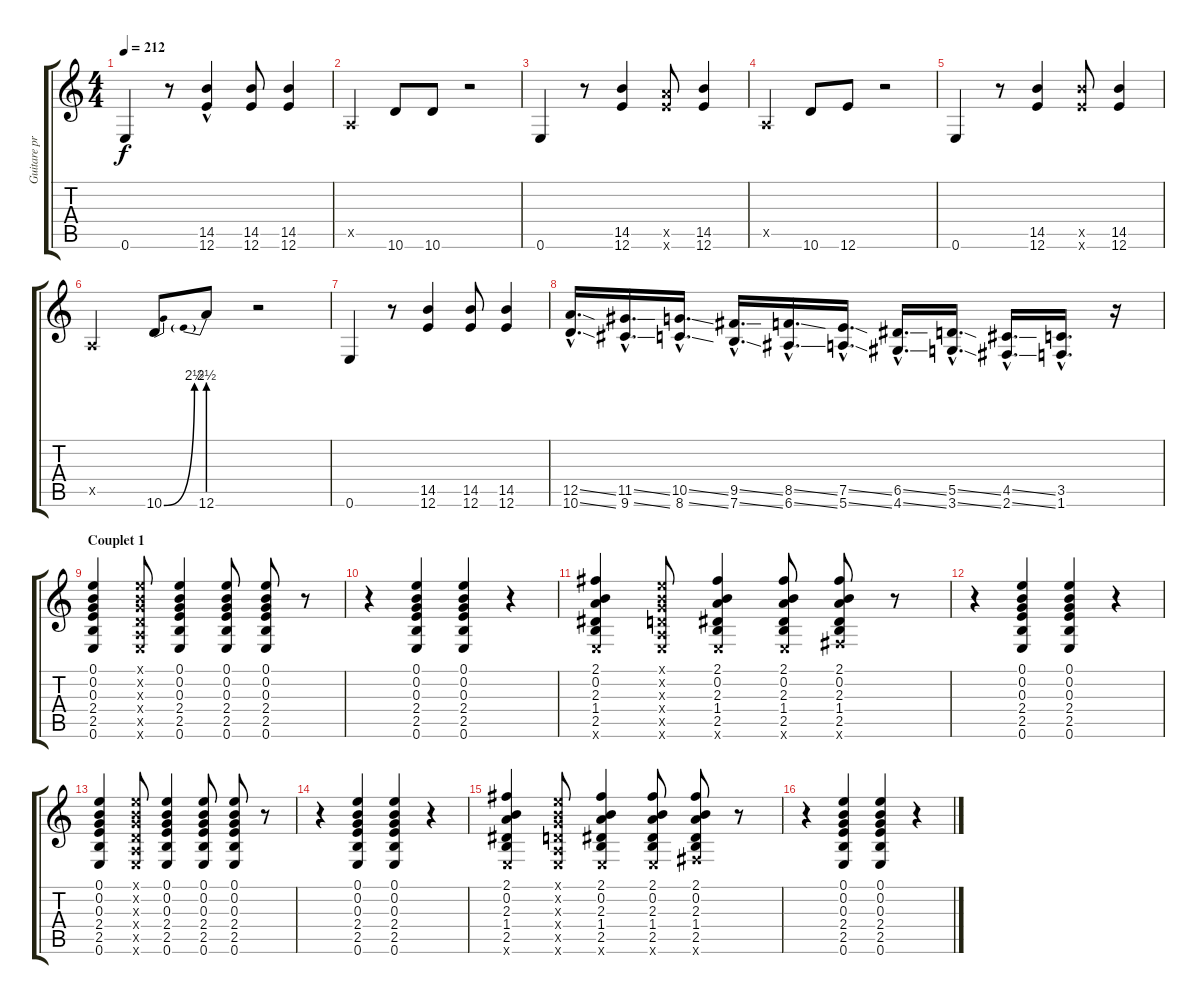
\track ("Guitare principale (saturée)" "Guitare pr") {instrument overdrivenguitar}
\staff {score tabs}
\tuning (E4 B3 G3 D3 A2 E2) {hide}
\ts (4 4)
\tempo 212
\clef g2
\ks c
0.6.4{dy f} r.8 (14.5{hac} 12.6).4 (14.5 12.6).8 (14.5 12.6).4 |
0.5{x}.4 10.6.8 10.6.8 r.2 |
0.6.4 r.8 (14.5 12.6).4 (12.5{x} 12.6{x}).8 (14.5 12.6).4 |
0.5{x}.4 10.6.8 12.6.8 r.2 |
0.6.4 r.8 (14.5 12.6).4 (14.5{x} 12.6{x}).8 (14.5 12.6).4 |
0.5{x}.4 10.6{be (bend 0 0 60 10)}.8 12.6{be (prebend 0 10 60 10)}.8 r.2 |
0.6.4 r.8 (14.5 12.6).4 (14.5 12.6).8 (14.5 12.6).4 |
(12.5{ss hac} 10.6{ss hac}).16{d} (11.5{ss hac} 9.6{ss hac}).16{d} (10.5{ss hac} 8.6{ss hac}).16{d} (9.5{ss hac} 7.6{ss hac}).16{d} (8.5{ss hac} 6.6{ss hac}).16{d} (7.5{ss hac} 5.6{ss hac}).16{d} (6.5{ss hac} 4.6{ss hac}).16{d} (5.5{ss hac} 3.6{ss hac}).16{d} (4.5{ss hac} 2.6{ss hac}).16{d} (3.5{hac} 1.6{hac}).16{d} r.16 |
\section ("" "Couplet 1")
(0.1 0.2 0.3 2.4 2.5 0.6).4 (0.1{x} 0.2{x} 0.3{x} 0.4{x} 0.5{x} 0.6{x}).8 (0.1 0.2 0.3 2.4 2.5 0.6).4 (0.1 0.2 0.3 2.4 2.5 0.6).8 (0.1 0.2 0.3 2.4 2.5 0.6).8 r.8 |
r.4 (0.1 0.2 0.3 2.4 2.5 0.6).4 (0.1 0.2 0.3 2.4 2.5 0.6).4 r.4 |
(2.1 0.2 2.3 1.4 2.5 0.6{x}).4 (0.1{x} 0.2{x} 0.3{x} 0.4{x} 0.5{x} 0.6{x}).8 (2.1 0.2 2.3 1.4 2.5 0.6{x}).4 (2.1 0.2 2.3 1.4 2.5 0.6{x}).8 (2.1 0.2 2.3 1.4 2.5 2.6{x}).8 r.8 |
r.4 (0.1 0.2 0.3 2.4 2.5 0.6).4 (0.1 0.2 0.3 2.4 2.5 0.6).4 r.4 |
(0.1 0.2 0.3 2.4 2.5 0.6).4 (0.1{x} 0.2{x} 0.3{x} 0.4{x} 0.5{x} 0.6{x}).8 (0.1 0.2 0.3 2.4 2.5 0.6).4 (0.1 0.2 0.3 2.4 2.5 0.6).8 (0.1 0.2 0.3 2.4 2.5 0.6).8 r.8 |
r.4 (0.1 0.2 0.3 2.4 2.5 0.6).4 (0.1 0.2 0.3 2.4 2.5 0.6).4 r.4 |
(2.1 0.2 2.3 1.4 2.5 0.6{x}).4 (0.1{x} 0.2{x} 0.3{x} 0.4{x} 0.5{x} 0.6{x}).8 (2.1 0.2 2.3 1.4 2.5 0.6{x}).4 (2.1 0.2 2.3 1.4 2.5 0.6{x}).8 (2.1 0.2 2.3 1.4 2.5 2.6{x}).8 r.8 |
r.4 (0.1 0.2 0.3 2.4 2.5 0.6).4 (0.1 0.2 0.3 2.4 2.5 0.6).4 r.4
